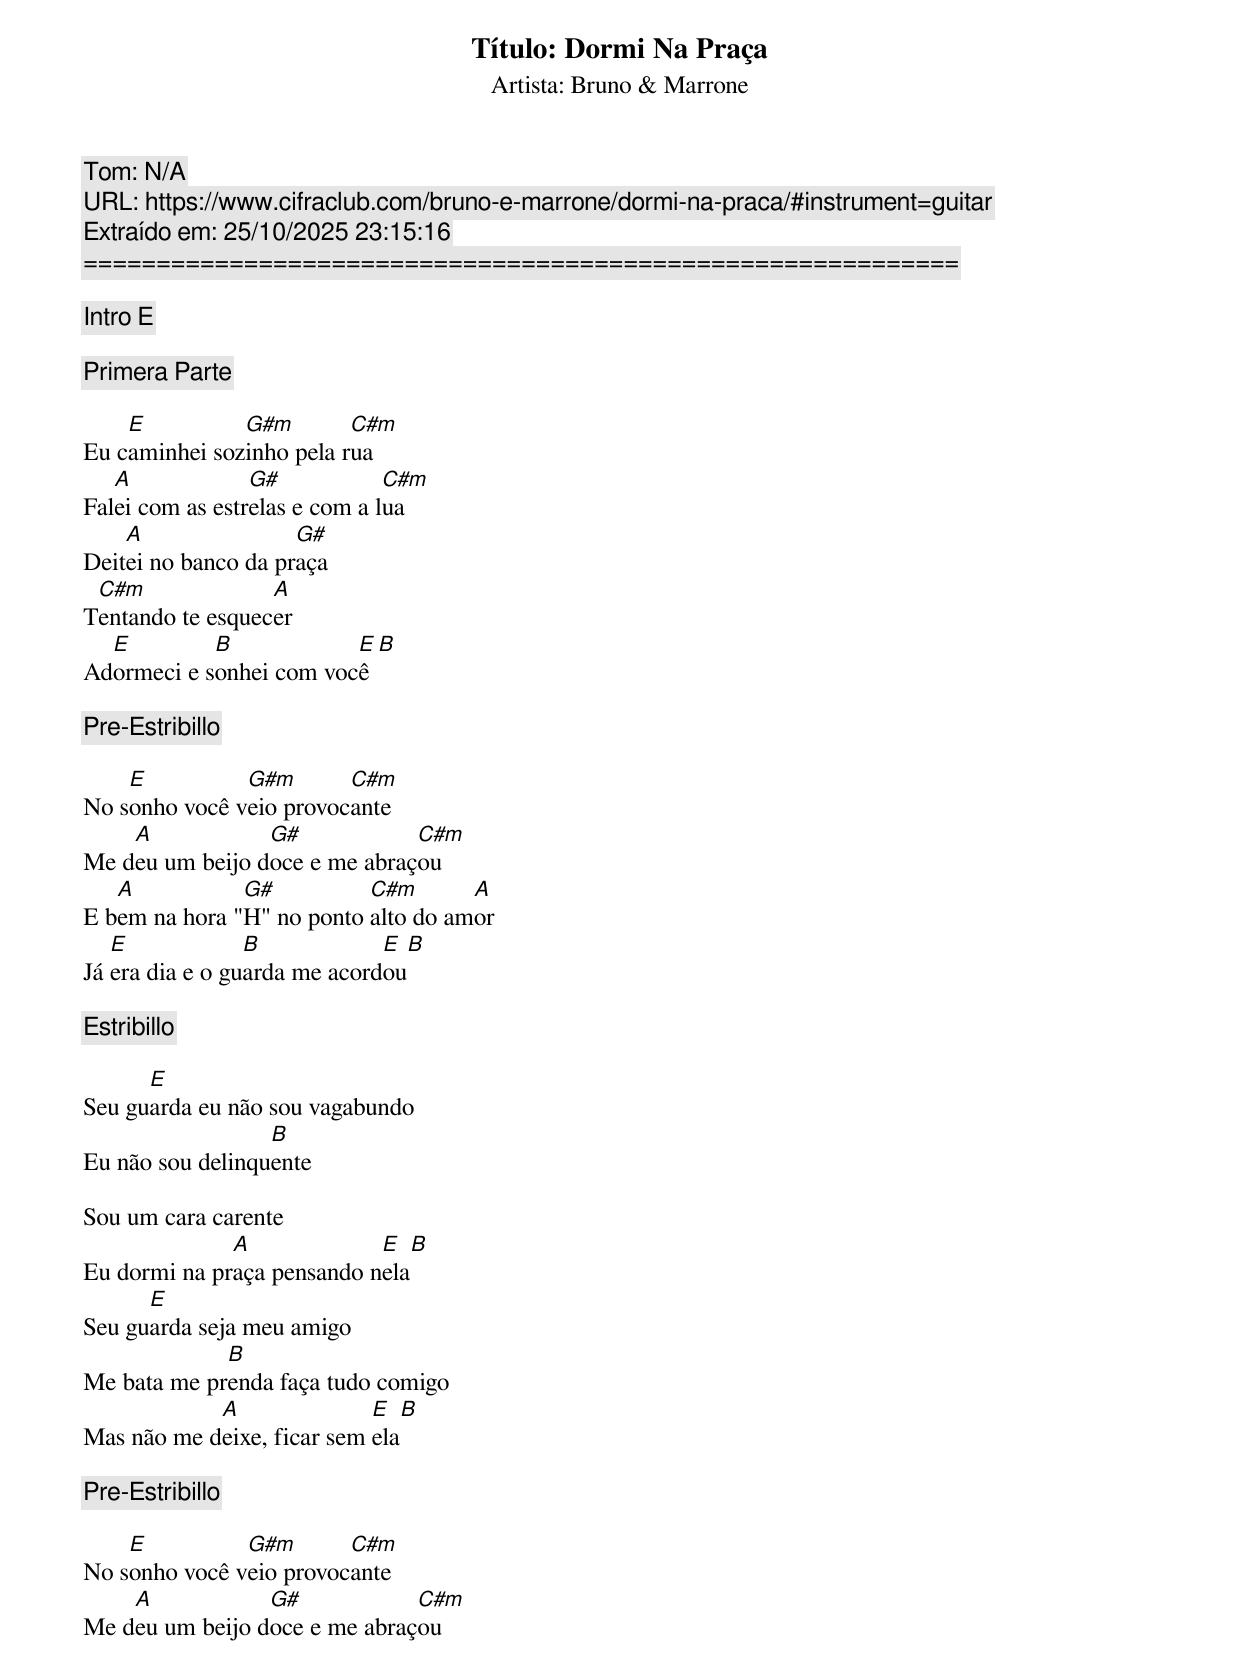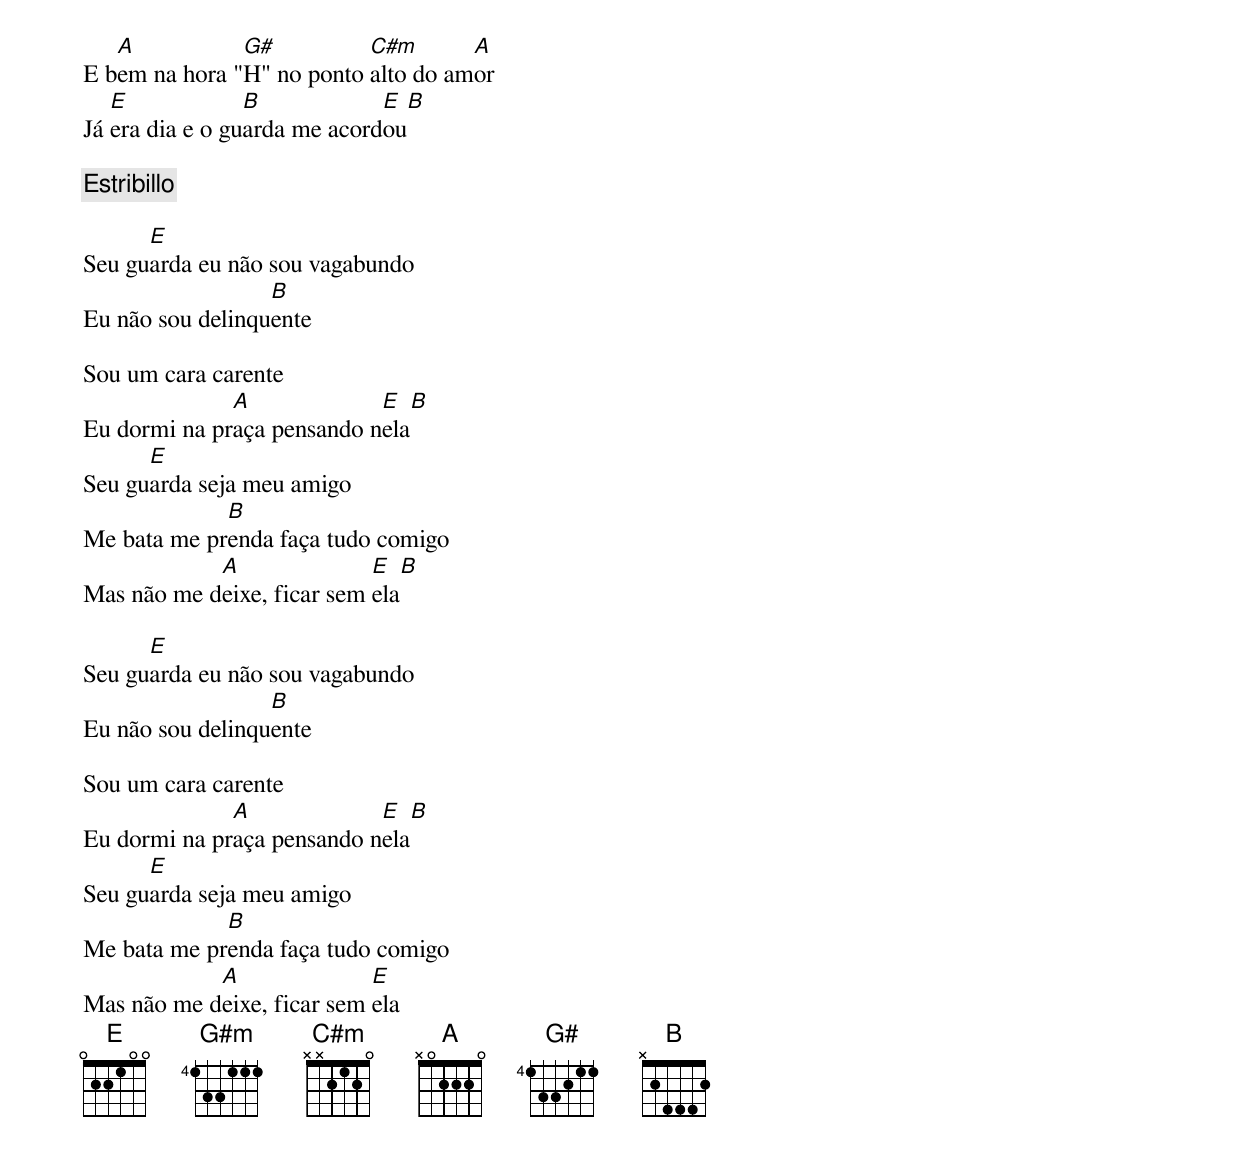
Título: Dormi Na Praça
Artista: Bruno & Marrone
Tom: N/A
URL: https://www.cifraclub.com/bruno-e-marrone/dormi-na-praca/#instrument=guitar
Extraído em: 25/10/2025 23:15:16
============================================================

[Intro] E

[Primera Parte]

    E          G#m        C#m
Eu caminhei sozinho pela rua
   A             G#            C#m
Falei com as estrelas e com a lua
    A                G#
Deitei no banco da praça
 C#m              A
Tentando te esquecer
  E         B            E  B
Adormeci e sonhei com você

[Pre-Estribillo]

    E          G#m       C#m
No sonho você veio provocante
    A            G#            C#m
Me deu um beijo doce e me abraçou
   A           G#          C#m       A
E bem na hora "H" no ponto alto do amor
   E             B            E  B
Já era dia e o guarda me acordou

[Estribillo]

      E
Seu guarda eu não sou vagabundo
                  B
Eu não sou delinquente

Sou um cara carente
              A             E   B
Eu dormi na praça pensando nela
      E
Seu guarda seja meu amigo
             B
Me bata me prenda faça tudo comigo
            A               E   B
Mas não me deixe, ficar sem ela

[Pre-Estribillo]

    E          G#m       C#m
No sonho você veio provocante
    A            G#            C#m
Me deu um beijo doce e me abraçou
   A           G#          C#m       A
E bem na hora "H" no ponto alto do amor
   E             B            E  B
Já era dia e o guarda me acordou

[Estribillo]

      E
Seu guarda eu não sou vagabundo
                  B
Eu não sou delinquente

Sou um cara carente
              A             E   B
Eu dormi na praça pensando nela
      E
Seu guarda seja meu amigo
             B
Me bata me prenda faça tudo comigo
            A               E   B
Mas não me deixe, ficar sem ela

      E
Seu guarda eu não sou vagabundo
                  B
Eu não sou delinquente

Sou um cara carente
              A             E   B
Eu dormi na praça pensando nela
      E
Seu guarda seja meu amigo
             B
Me bata me prenda faça tudo comigo
            A               E
Mas não me deixe, ficar sem ela
